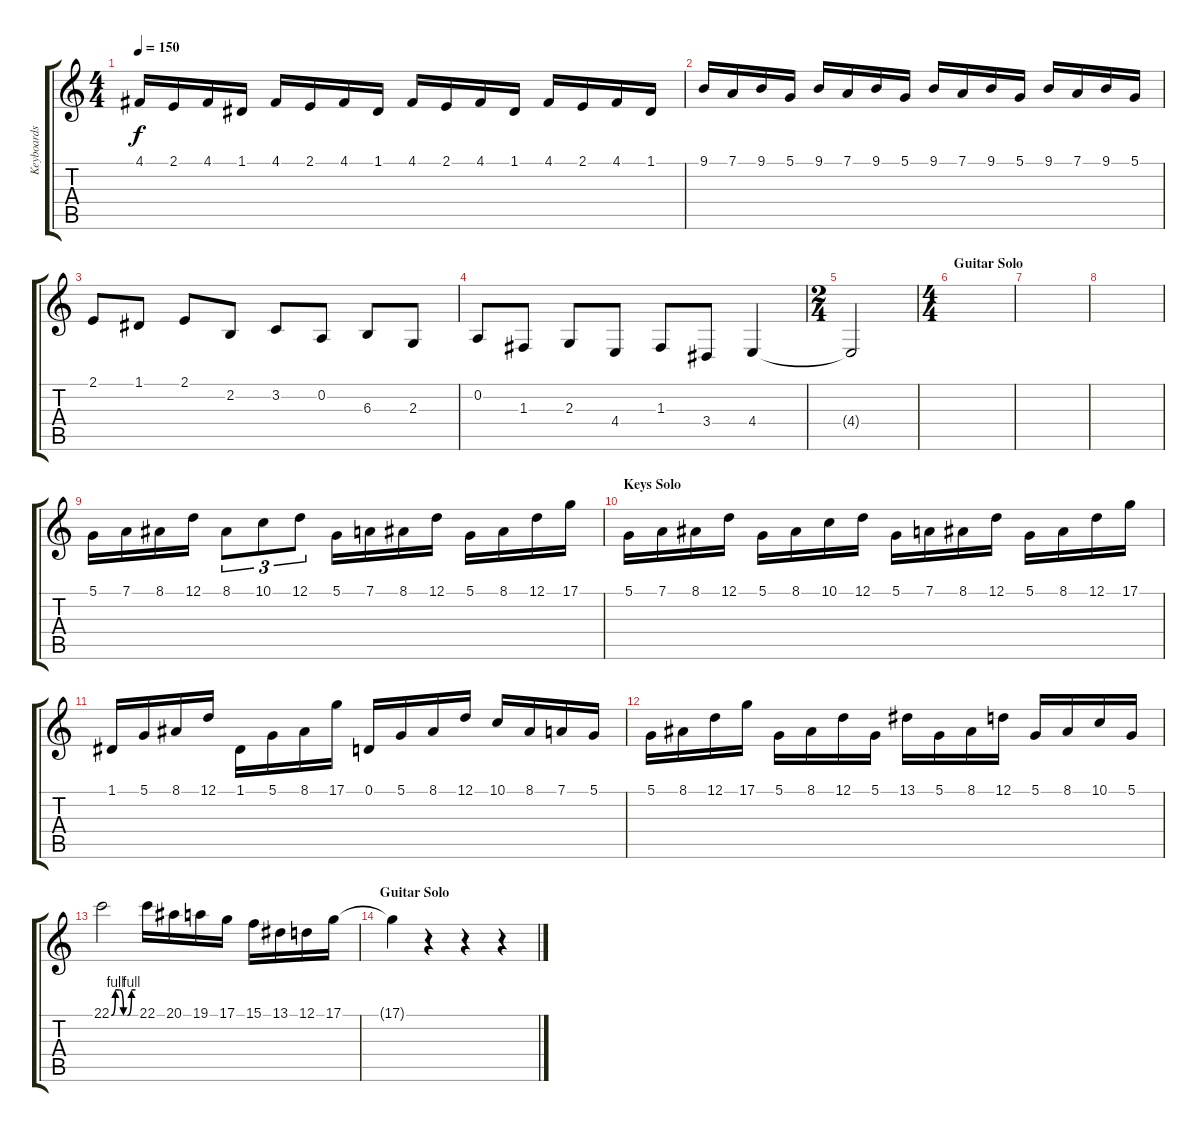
\track ("Keyboards" "Keyboards") {instrument harpsichord}
\staff {score tabs}
\tuning (D4 A3 F3 C3 G2 D2) {hide}
\ts (4 4)
\tempo 150
\clef g2
\ks c
4.1.16{dy f} 2.1.16 4.1.16 1.1.16 4.1.16 2.1.16 4.1.16 1.1.16 4.1.16 2.1.16 4.1.16 1.1.16 4.1.16 2.1.16 4.1.16 1.1.16 |
9.1.16 7.1.16 9.1.16 5.1.16 9.1.16 7.1.16 9.1.16 5.1.16 9.1.16 7.1.16 9.1.16 5.1.16 9.1.16 7.1.16 9.1.16 5.1.16 |
2.1.8 1.1.8 2.1.8 2.2.8 3.2.8 0.2.8 6.3.8 2.3.8 |
0.2.8 1.3.8 2.3.8 4.4.8 1.3.8 3.4.8 4.4.4 |
\ts (2 4)
4.4{t}.2 |
\ts (4 4)
\section ("" "Guitar Solo")
|
|
|
5.1.16{instrument lead2sawtooth} 7.1.16 8.1.16 12.1.16 8.1.8{tu (3 2)} 10.1.8{tu (3 2)} 12.1.8{tu (3 2)} 5.1.16 7.1.16 8.1.16 12.1.16 5.1.16 8.1.16 12.1.16 17.1.16 |
\section ("" "Keys Solo")
5.1.16{instrument lead2sawtooth} 7.1.16 8.1.16 12.1.16 5.1.16 8.1.16 10.1.16 12.1.16 5.1.16 7.1.16 8.1.16 12.1.16 5.1.16 8.1.16 12.1.16 17.1.16 |
1.1.16 5.1.16 8.1.16 12.1.16 1.1.16 5.1.16 8.1.16 17.1.16 0.1.16 5.1.16 8.1.16 12.1.16 10.1.16 8.1.16 7.1.16 5.1.16 |
5.1.16 8.1.16 12.1.16 17.1.16 5.1.16 8.1.16 12.1.16 5.1.16 13.1.16 5.1.16 8.1.16 12.1.16 5.1.16 8.1.16 10.1.16 5.1.16 |
22.1{be (custom 0 0 10 4 20 4 30 0 40 0 50 4 60 4)}.2 22.1.16 20.1.16 19.1.16 17.1.16 15.1.16 13.1.16 12.1.16 17.1.16 |
\section ("" "Guitar Solo")
17.1{t}.4 r.4 r.4 r.4
